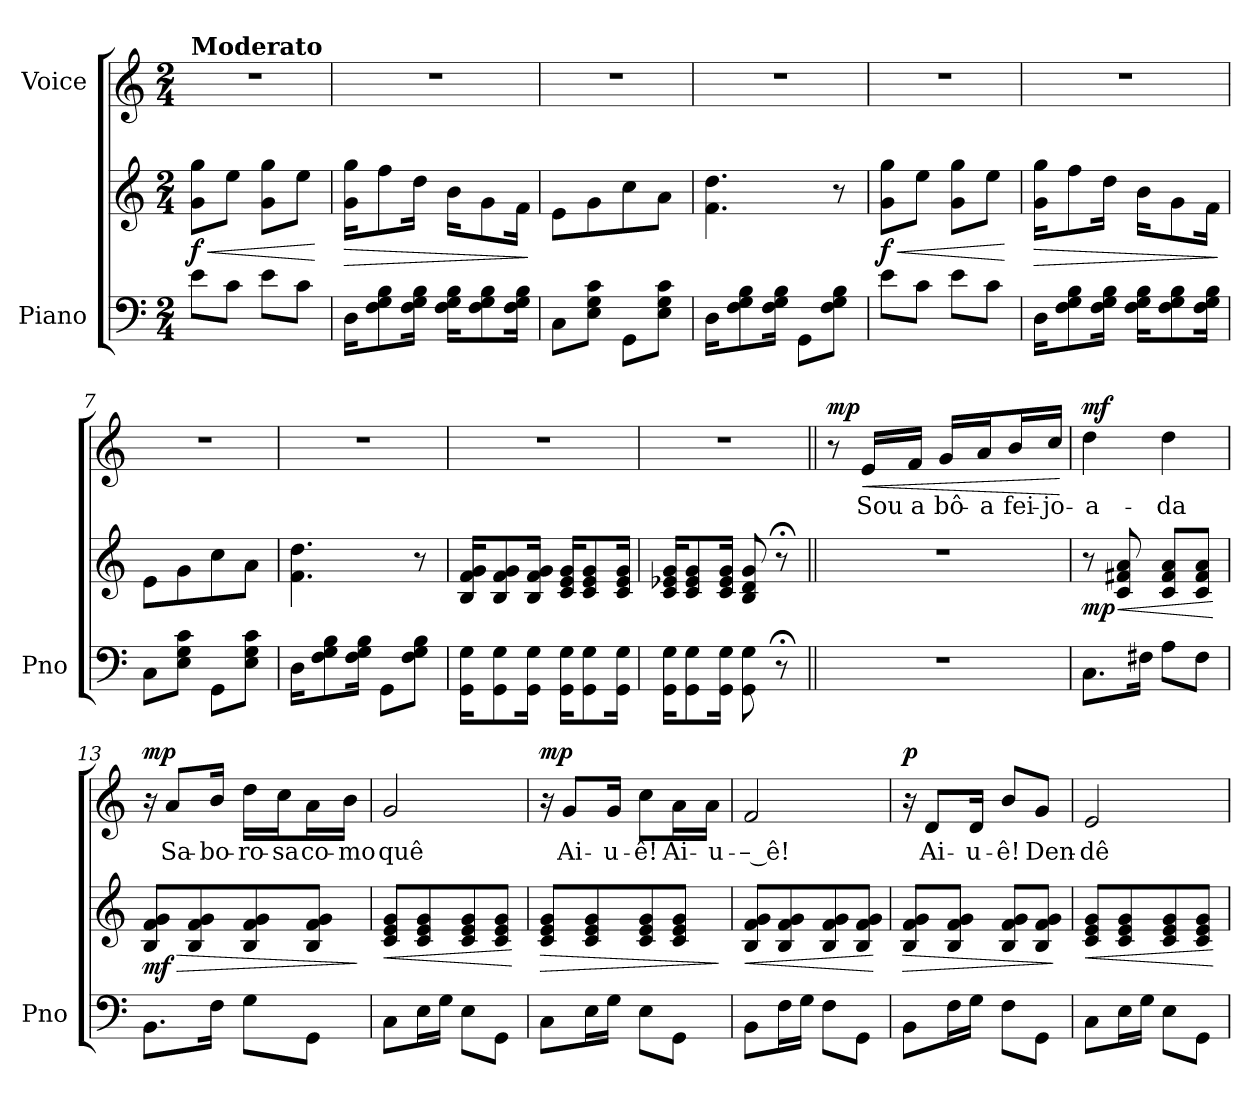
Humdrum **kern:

**kern	**kern	**dynam	**kern	**text	**dynam
*part2	*part2	*part2	*part1	*part1	*part1
*staff3	*staff2	*staff2/3	*staff1	*staff1	*staff1
*I"Piano	*	*	*I"Voice	*	*
*I'Pno	*	*	*	*	*
*clefF4	*clefG2	*	*clefG2	*	*
*k[]	*k[]	*	*k[]	*	*
*M2/4	*M2/4	*	*M2/4	*	*
=1	=1	=1	=1	=1	=1
!	!	!	!LO:TX:a:B:t=Moderato	!	!
!	!	!LO:HP:b	!	!	!
!	!	!LO:DY:n=1:b	!	!	!
8e\L	8g\ 8gg\L	< f	2r	.	.
8c\J	8ee\J	.	.	.	.
8e\L	8g\ 8gg\L	.	.	.	.
8c\J	8ee\J	.	.	.	.
.	.	[	.	.	.
=2	=2	=2	=2	=2	=2
!	!	!LO:HP:b	!	!	!
16D\KL	16g\ 16gg\KL	>	2r	.	.
8F\ 8G\ 8B\	8ff\	.	.	.	.
16F\ 16G\ 16B\Jk	16dd\Jk	.	.	.	.
16F\ 16G\ 16B\KL	16b\KL	.	.	.	.
8F\ 8G\ 8B\	8g\	.	.	.	.
16F\ 16G\ 16B\Jk	16f\Jk	.	.	.	.
.	.	]	.	.	.
=3	=3	=3	=3	=3	=3
8C\L	8e\L	.	2r	.	.
8E\ 8G\ 8c\J	8g\	.	.	.	.
8GG\L	8cc\	.	.	.	.
8E\ 8G\ 8c\J	8a\J	.	.	.	.
=4	=4	=4	=4	=4	=4
16D\KL	4.f\ 4.dd\	.	2r	.	.
8F\ 8G\ 8B\	.	.	.	.	.
16F\ 16G\ 16B\Jk	.	.	.	.	.
8GG\L	.	.	.	.	.
8F\ 8G\ 8B\J	8r	.	.	.	.
=5	=5	=5	=5	=5	=5
!	!	!LO:HP:b	!	!	!
!	!	!LO:DY:n=1:b	!	!	!
8e\L	8g\ 8gg\L	< f	2r	.	.
8c\J	8ee\J	.	.	.	.
8e\L	8g\ 8gg\L	.	.	.	.
8c\J	8ee\J	.	.	.	.
.	.	[	.	.	.
!!LO:LB:g=z
=6	=6	=6	=6	=6	=6
!	!	!LO:HP:b	!	!	!
16D\KL	16g\ 16gg\KL	>	2r	.	.
8F\ 8G\ 8B\	8ff\	.	.	.	.
16F\ 16G\ 16B\Jk	16dd\Jk	.	.	.	.
16F\ 16G\ 16B\KL	16b\KL	.	.	.	.
8F\ 8G\ 8B\	8g\	.	.	.	.
16F\ 16G\ 16B\Jk	16f\Jk	.	.	.	.
.	.	]	.	.	.
=7	=7	=7	=7	=7	=7
8C\L	8e\L	.	2r	.	.
8E\ 8G\ 8c\J	8g\	.	.	.	.
8GG\L	8cc\	.	.	.	.
8E\ 8G\ 8c\J	8a\J	.	.	.	.
=8	=8	=8	=8	=8	=8
*	*	*	*^	*	*
16D\KL	4.f\ 4.dd\	.	2r	4ryy	.	.
8F\ 8G\ 8B\	.	.	.	.	.	.
16F\ 16G\ 16B\Jk	.	.	.	.	.	.
*	*	*	*MM112	*	*	*
8GG\L	.	.	.	4ryy	.	.
8F\ 8G\ 8B\J	8r	.	.	.	.	.
*	*	*	*v	*v	*	*
=9	=9	=9	=9	=9	=9
16GG\ 16G\KL	16B/ 16f/ 16g/KL	.	2r	.	.
8GG\ 8G\	8B/ 8f/ 8g/	.	.	.	.
16GG\ 16G\Jk	16B/ 16f/ 16g/Jk	.	.	.	.
16GG\ 16G\KL	16c/ 16e/ 16g/KL	.	.	.	.
8GG\ 8G\	8c/ 8e/ 8g/	.	.	.	.
16GG\ 16G\Jk	16c/ 16e/ 16g/Jk	.	.	.	.
=10	=10	=10	=10	=10	=10
16GG\ 16G\KL	16c/ 16e-X/ 16g/KL	.	2r	.	.
8GG\ 8G\	8c/ 8e-/ 8g/	.	.	.	.
16GG\ 16G\Jk	16c/ 16e-/ 16g/Jk	.	.	.	.
8GG\ 8G\	8B/ 8d/ 8g/	.	.	.	.
8r;	8r;<	.	.	.	.
!!LO:LB:g=z
=11||	=11||	=11||	=11||	=11||	=11||
*	*	*	*MM114	*	*
!	!	!	!	!	!LO:HP:b
!	!	!	!	!	!LO:DY:n=1:a
2r	2r	.	8r	.	< mp
!	!	!	!	!LO:LY:b	!
.	.	.	16e/LL	Sou	.
!	!	!	!	!LO:LY:b	!
.	.	.	16f/JJ	a	.
!	!	!	!	!LO:LY:b	!
.	.	.	16g/LL	bô-	.
!	!	!	!	!LO:LY:b	!
.	.	.	16a/J	-a	.
!	!	!	!	!LO:LY:b	!
.	.	.	16b/L	fei-	.
!	!	!	!	!LO:LY:b	!
.	.	.	16cc/JJ	-jo-	.
.	.	.	.	.	[
=12	=12	=12	=12	=12	=12
!	!	!LO:HP:b	!	!LO:LY:b	!
!	!	!LO:DY:n=1:b	!	!	!LO:DY:a
8.C\L	8r	< mp	4dd\	-a-	mf
.	8c/ 8f#X/ 8a/	.	.	.	.
16F#X\Jk	.	.	.	.	.
!	!	!	!	!LO:LY:b	!
8A\L	8c/ 8f#/ 8a/L	.	4dd\	-da	.
8F#\J	8c/ 8f#/ 8a/J	.	.	.	.
.	.	[	.	.	.
=13	=13	=13	=13	=13	=13
!	!	!LO:HP:b	!	!	!
!	!	!LO:DY:n=1:b	!	!	!LO:DY:a
8.BB\L	8B/ 8f/ 8g/L	> mf	16r	.	mp
!	!	!	!	!LO:LY:b	!
.	.	.	8a/L	Sa-	.
.	8B/ 8f/ 8g/	.	.	.	.
!	!	!	!	!LO:LY:b	!
16F\Jk	.	.	16b/Jk	-bo-	.
!	!	!	!	!LO:LY:b	!
8G\L	8B/ 8f/ 8g/	.	16dd\LL	-ro-	.
!	!	!	!	!LO:LY:b	!
.	.	.	16cc\J	-sa	.
!	!	!	!	!LO:LY:b	!
8GG\J	8B/ 8f/ 8g/J	.	16a\L	co-	.
!	!	!	!	!LO:LY:b	!
.	.	.	16b\JJ	-mo	.
.	.	]	.	.	.
=14	=14	=14	=14	=14	=14
!	!	!LO:HP:b	!	!LO:LY:b	!
8C\L	8c/ 8e/ 8g/L	<	2g/	quê	.
16E\L	8c/ 8e/ 8g/	.	.	.	.
16G\JJ	.	.	.	.	.
8E\L	8c/ 8e/ 8g/	.	.	.	.
8GG\J	8c/ 8e/ 8g/J	.	.	.	.
.	.	[	.	.	.
=15	=15	=15	=15	=15	=15
!	!	!LO:HP:b	!	!	!LO:DY:a
8C\L	8c/ 8e/ 8g/L	>	16r	.	mp
!	!	!	!	!LO:LY:b	!
.	.	.	8g/L	Ai-	.
16E\L	8c/ 8e/ 8g/	.	.	.	.
!	!	!	!	!LO:LY:b	!
16G\JJ	.	.	16g/Jk	-u-	.
!	!	!	!	!LO:LY:b	!
8E\L	8c/ 8e/ 8g/	.	8cc\L	-ê!	.
!	!	!	!	!LO:LY:b	!
8GG\J	8c/ 8e/ 8g/J	.	16a\L	Ai-	.
!	!	!	!	!LO:LY:b	!
.	.	.	16a\JJ	-u-	.
.	.	]	.	.	.
!!LO:LB:g=z
=16	=16	=16	=16	=16	=16
!	!	!LO:HP:b	!	!LO:LY:b	!
8BB\L	8B/ 8f/ 8g/L	<	2f/	-– ê!	.
16F\L	8B/ 8f/ 8g/	.	.	.	.
16G\JJ	.	.	.	.	.
8F\L	8B/ 8f/ 8g/	.	.	.	.
8GG\J	8B/ 8f/ 8g/J	.	.	.	.
.	.	[	.	.	.
=17	=17	=17	=17	=17	=17
!	!	!LO:HP:b	!	!	!LO:DY:a
8BB\L	8B/ 8f/ 8g/L	>	16r	.	p
!	!	!	!	!LO:LY:b	!
.	.	.	8d/L	Ai-	.
16F\L	8B/ 8f/ 8g/J	.	.	.	.
!	!	!	!	!LO:LY:b	!
16G\JJ	.	.	16d/Jk	-u-	.
!	!	!	!	!LO:LY:b	!
8F\L	8B/ 8f/ 8g/L	.	8b/L	-ê!	.
!	!	!	!	!LO:LY:b	!
8GG\J	8B/ 8f/ 8g/J	.	8g/J	Den-	.
.	.	]	.	.	.
=18	=18	=18	=18	=18	=18
!	!	!LO:HP:b	!	!LO:LY:b	!
8C\L	8c/ 8e/ 8g/L	<	2e/	-dê	.
16E\L	8c/ 8e/ 8g/	.	.	.	.
16G\JJ	.	.	.	.	.
8E\L	8c/ 8e/ 8g/	.	.	.	.
8GG\J	8c/ 8e/ 8g/J	.	.	.	.
.	.	[	.	.	.
=	=	=	=	=	=
*-	*-	*-	*-	*-	*-
